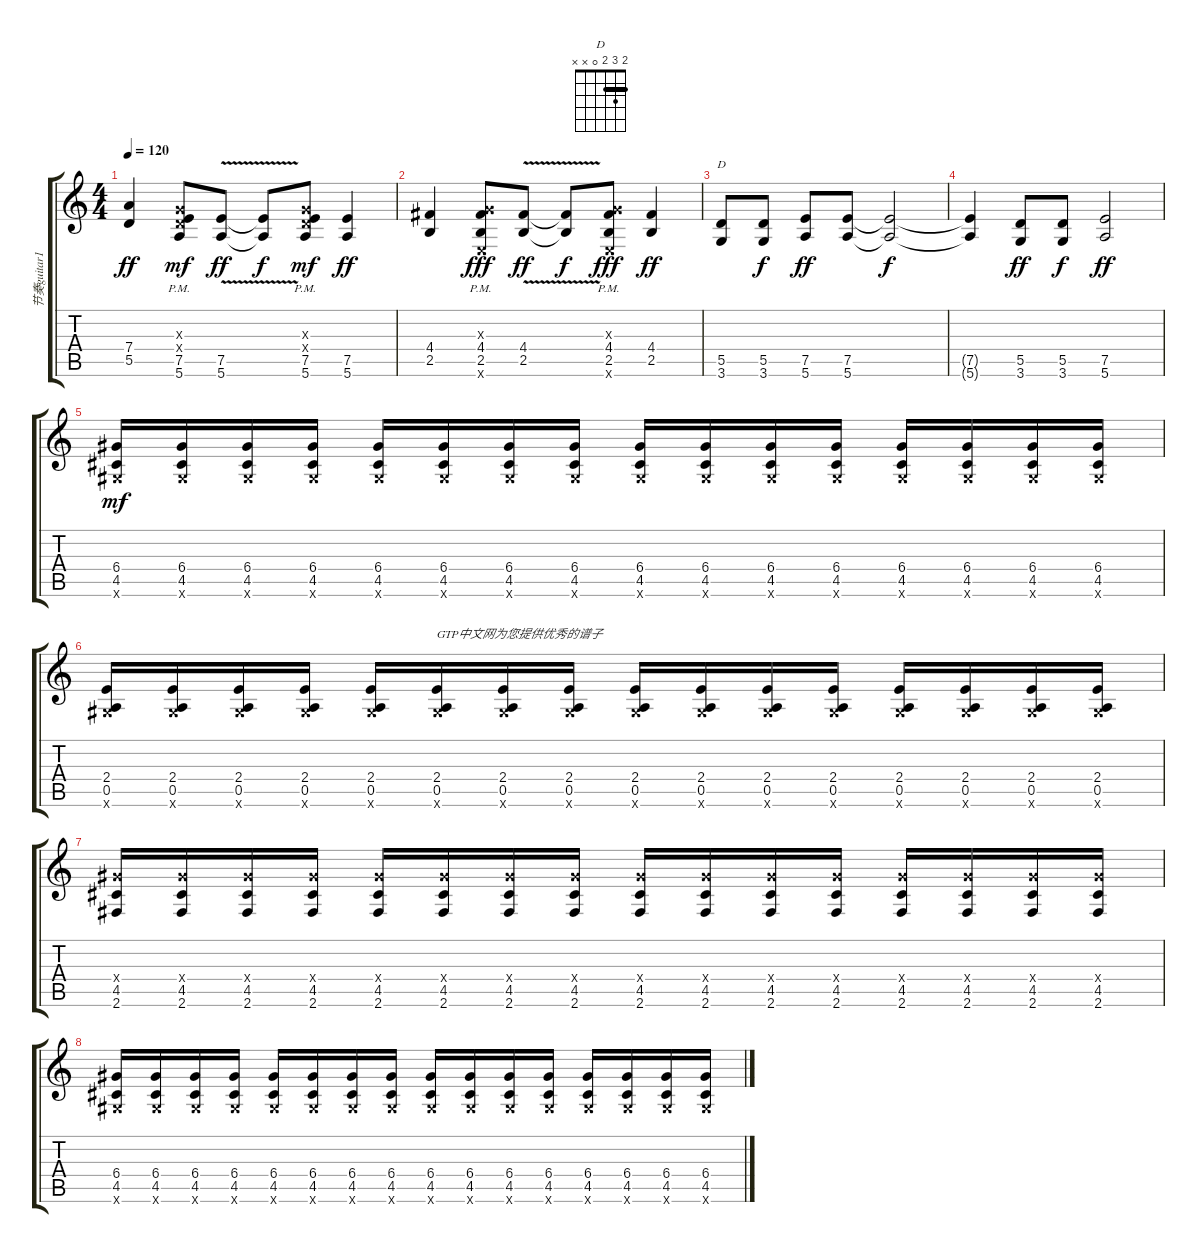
\track ("节奏guitar1" "节奏guitar1") {instrument distortionguitar}
\staff {score tabs}
\tuning (E4 B3 G3 D3 A2 E2) {hide}
\chord ("D" 2 3 2 0 x x) {barre 2}
\ts (4 4)
\tempo 120
\clef g2
\ks c
(7.4 5.5).4{dy ff} (0.3{x} 0.4{x} 7.5{pm} 5.6).8{dy mf} (7.5{v} 5.6).8{dy ff} (7.5{t} 5.6{t}).8{dy f} (0.3{x} 0.4{x} 7.5{pm} 5.6).8{dy mf} (7.5 5.6).4{dy ff} |
(4.4 2.5).4 (0.3{x} 4.4{pm} 2.5{pm} 0.6{x}).8{dy fff} (4.4{v} 2.5{v}).8{dy ff} (4.4{t} 2.5{t}).8{dy f} (0.3{x} 4.4{pm} 2.5{pm} 0.6{x}).8{dy fff} (4.4 2.5).4{dy ff} |
(5.5 3.6).8{ch "D"} (5.5 3.6).8{dy f} (7.5 5.6).8{dy ff} (7.5 5.6).8 (7.5{t} 5.6{t}).2{dy f} |
(7.5{t} 5.6{t}).4 (5.5 3.6).8{dy ff} (5.5 3.6).8{dy f} (7.5 5.6).2{dy ff} |
(6.4 4.5 4.6{x}).16{dy mf} (6.4 4.5 4.6{x}).16 (6.4 4.5 4.6{x}).16 (6.4 4.5 4.6{x}).16 (6.4 4.5 4.6{x}).16 (6.4 4.5 4.6{x}).16 (6.4 4.5 4.6{x}).16 (6.4 4.5 4.6{x}).16 (6.4 4.5 4.6{x}).16 (6.4 4.5 4.6{x}).16 (6.4 4.5 4.6{x}).16 (6.4 4.5 4.6{x}).16 (6.4 4.5 4.6{x}).16 (6.4 4.5 4.6{x}).16 (6.4 4.5 4.6{x}).16 (6.4 4.5 4.6{x}).16 |
(2.4 0.5 4.6{x}).16 (2.4 0.5 4.6{x}).16 (2.4 0.5 4.6{x}).16 (2.4 0.5 4.6{x}).16 (2.4 0.5 4.6{x}).16 (2.4 0.5 4.6{x}).16{txt "GTP中文网为您提供优秀的谱子"} (2.4 0.5 4.6{x}).16 (2.4 0.5 4.6{x}).16 (2.4 0.5 4.6{x}).16 (2.4 0.5 4.6{x}).16 (2.4 0.5 4.6{x}).16 (2.4 0.5 4.6{x}).16 (2.4 0.5 4.6{x}).16 (2.4 0.5 4.6{x}).16 (2.4 0.5 4.6{x}).16 (2.4 0.5 4.6{x}).16 |
(6.4{x} 4.5 2.6).16 (6.4{x} 4.5 2.6).16 (6.4{x} 4.5 2.6).16 (6.4{x} 4.5 2.6).16 (6.4{x} 4.5 2.6).16 (6.4{x} 4.5 2.6).16 (6.4{x} 4.5 2.6).16 (6.4{x} 4.5 2.6).16 (6.4{x} 4.5 2.6).16 (6.4{x} 4.5 2.6).16 (6.4{x} 4.5 2.6).16 (6.4{x} 4.5 2.6).16 (6.4{x} 4.5 2.6).16 (6.4{x} 4.5 2.6).16 (6.4{x} 4.5 2.6).16 (6.4{x} 4.5 2.6).16 |
(6.4 4.5 4.6{x}).16 (6.4 4.5 4.6{x}).16 (6.4 4.5 4.6{x}).16 (6.4 4.5 4.6{x}).16 (6.4 4.5 4.6{x}).16 (6.4 4.5 4.6{x}).16 (6.4 4.5 4.6{x}).16 (6.4 4.5 4.6{x}).16 (6.4 4.5 4.6{x}).16 (6.4 4.5 4.6{x}).16 (6.4 4.5 4.6{x}).16 (6.4 4.5 4.6{x}).16 (6.4 4.5 4.6{x}).16 (6.4 4.5 4.6{x}).16 (6.4 4.5 4.6{x}).16 (6.4 4.5 4.6{x}).16
